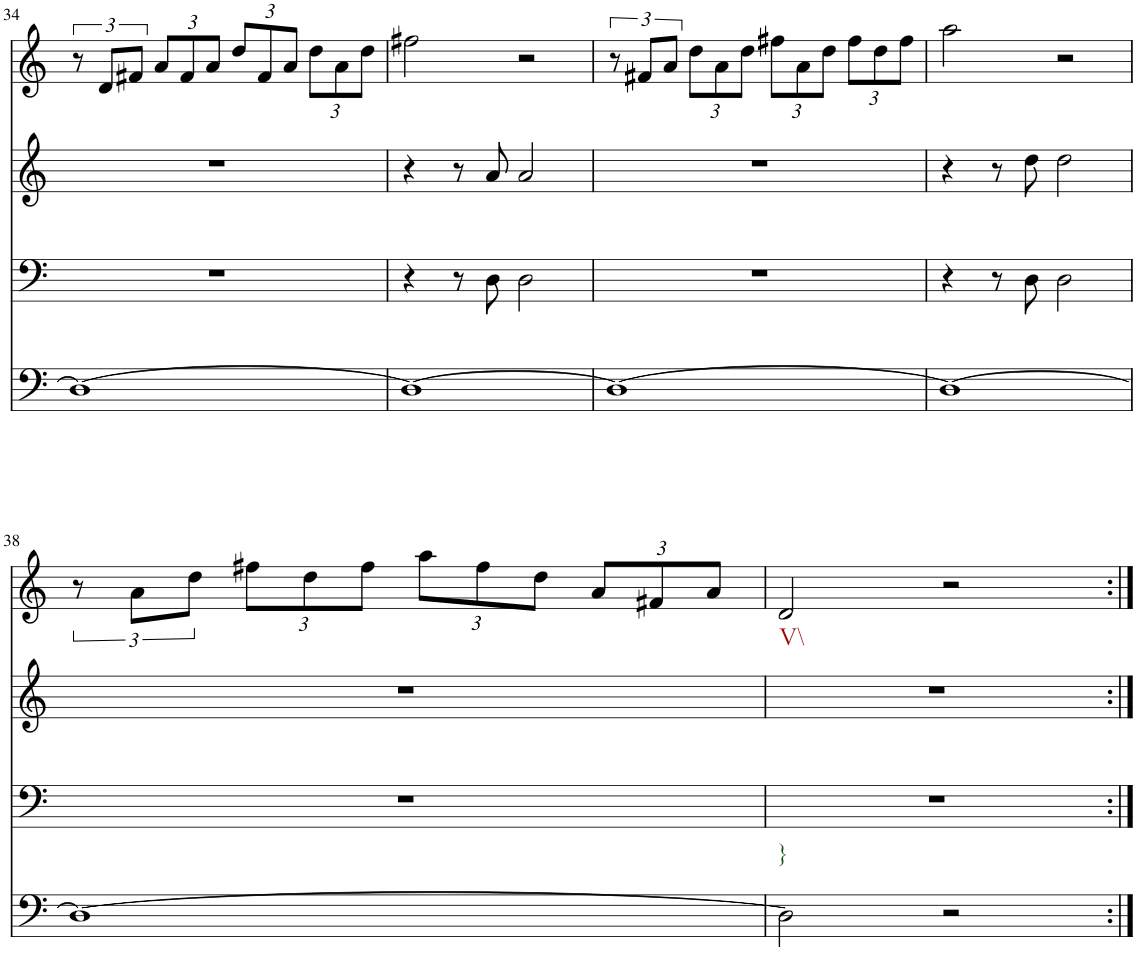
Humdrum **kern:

**kern	**kern	**kern	**kern
*part4	*part3	*part2	*part1
*staff4	*staff3	*staff2	*staff1
*I"violn	*I"violn	*I"cello	*I"organ
!!LO:PB:g=z
*clefF4	*clefF4	*clefG2	*clefG2
*k[]	*k[]	*k[]	*k[]
*M4/4	*M4/4	*M4/4	*M4/4
*met(c)	*met(c)	*met(c)	*met(c)
=34	=34	=34	=34
1D_	1r	1r	12r
.	.	.	12d/L
.	.	.	12f#X/J
*	*	*	*Xbrackettup
.	.	.	12a/L
.	.	.	12f#/
.	.	.	12a/J
.	.	.	12dd/L
.	.	.	12f#/
.	.	.	12a/J
.	.	.	12dd\L
.	.	.	12a\
.	.	.	12dd\J
=35	=35	=35	=35
1D_	4r	4r	2ff#X\
.	8r	8r	.
.	8D\	8a/	.
.	2D\	2a/	2r
=36	=36	=36	=36
*	*	*	*brackettup
1D_	1r	1r	12r
.	.	.	12f#X/L
.	.	.	12a/J
*	*	*	*Xbrackettup
.	.	.	12dd\L
.	.	.	12a\
.	.	.	12dd\J
.	.	.	12ff#X\L
.	.	.	12a\
.	.	.	12dd\J
.	.	.	12ff#\L
.	.	.	12dd\
.	.	.	12ff#\J
=37	=37	=37	=37
1D_	4r	4r	2aa\
.	8r	8r	.
.	8D\	8dd\	.
.	2D\	2dd\	2r
!!LO:LB:g=z
=38	=38	=38	=38
*	*	*	*brackettup
1D_	1r	1r	12r
.	.	.	12a\L
.	.	.	12dd\J
*	*	*	*Xbrackettup
.	.	.	12ff#X\L
.	.	.	12dd\
.	.	.	12ff#\J
.	.	.	12aa\L
.	.	.	12ff#\
.	.	.	12dd\J
.	.	.	12a/L
.	.	.	12f#X/
.	.	.	12a/J
=39	=39	=39	=39
!	!	!	!LO:TX:b:t=V\\
!	!LO:TX:b:t=}	!	!
2D\]	1r	1r	2d/
2r	.	.	2r
=:|!	=:|!	=:|!	=:|!
*-	*-	*-	*-
